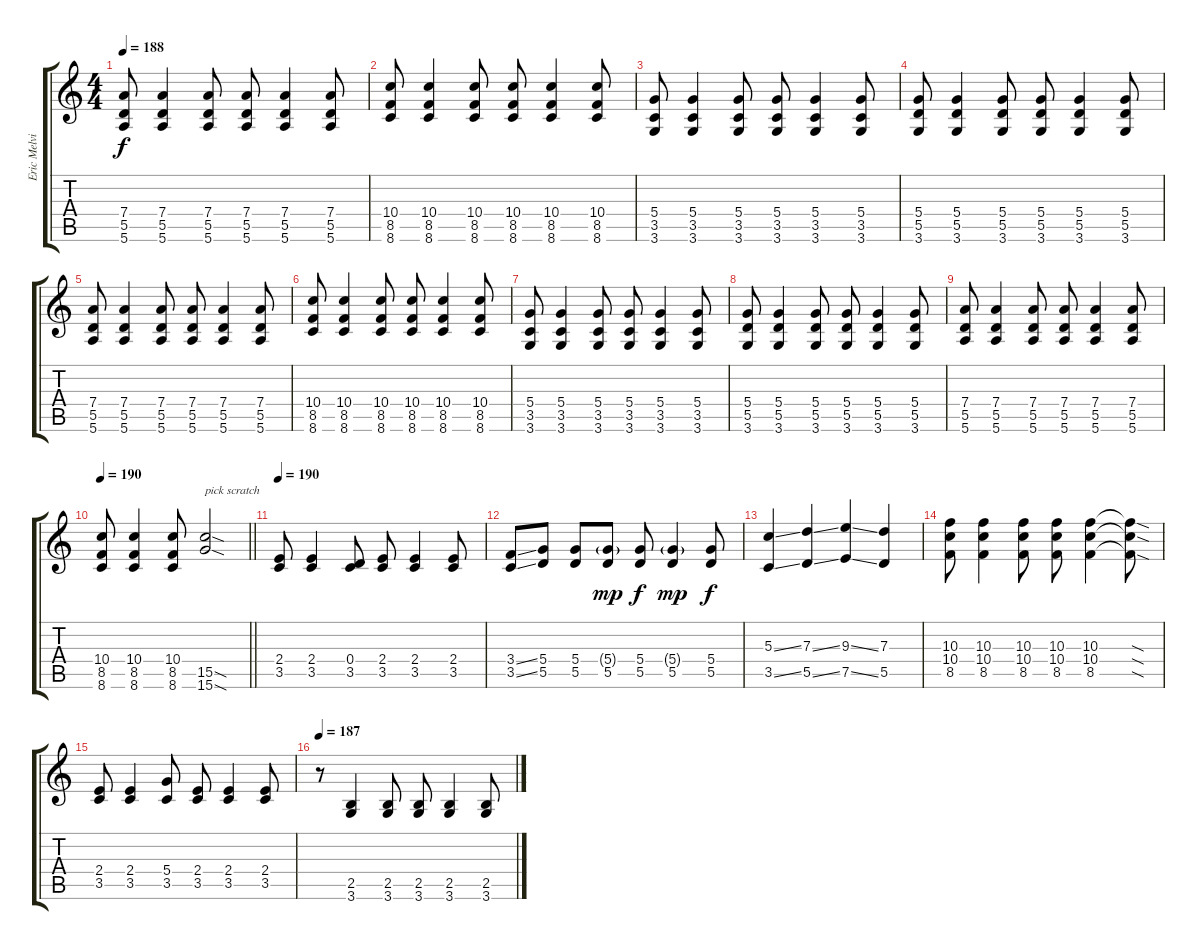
\track ("Eric Melvin" "Eric Melvi") {instrument distortionguitar}
\staff {score tabs}
\tuning (E4 B3 G3 D3 A2 E2) {hide}
\ts (4 4)
\tempo 188
\clef g2
\ks c
(7.4 5.5 5.6).8{dy f} (7.4 5.5 5.6).4 (7.4 5.5 5.6).8 (7.4 5.5 5.6).8 (7.4 5.5 5.6).4 (7.4 5.5 5.6).8 |
(10.4 8.5 8.6).8 (10.4 8.5 8.6).4 (10.4 8.5 8.6).8 (10.4 8.5 8.6).8 (10.4 8.5 8.6).4 (10.4 8.5 8.6).8 |
(5.4 3.5 3.6).8 (5.4 3.5 3.6).4 (5.4 3.5 3.6).8 (5.4 3.5 3.6).8 (5.4 3.5 3.6).4 (5.4 3.5 3.6).8 |
(5.4 5.5 3.6).8 (5.4 5.5 3.6).4 (5.4 5.5 3.6).8 (5.4 5.5 3.6).8 (5.4 5.5 3.6).4 (5.4 5.5 3.6).8 |
(7.4 5.5 5.6).8 (7.4 5.5 5.6).4 (7.4 5.5 5.6).8 (7.4 5.5 5.6).8 (7.4 5.5 5.6).4 (7.4 5.5 5.6).8 |
(10.4 8.5 8.6).8 (10.4 8.5 8.6).4 (10.4 8.5 8.6).8 (10.4 8.5 8.6).8 (10.4 8.5 8.6).4 (10.4 8.5 8.6).8 |
(5.4 3.5 3.6).8 (5.4 3.5 3.6).4 (5.4 3.5 3.6).8 (5.4 3.5 3.6).8 (5.4 3.5 3.6).4 (5.4 3.5 3.6).8 |
(5.4 5.5 3.6).8 (5.4 5.5 3.6).4 (5.4 5.5 3.6).8 (5.4 5.5 3.6).8 (5.4 5.5 3.6).4 (5.4 5.5 3.6).8 |
(7.4 5.5 5.6).8 (7.4 5.5 5.6).4 (7.4 5.5 5.6).8 (7.4 5.5 5.6).8 (7.4 5.5 5.6).4 (7.4 5.5 5.6).8 |
\tempo 190
\barLineRight lightlight
(10.4 8.5 8.6).8 (10.4 8.5 8.6).4 (10.4 8.5 8.6).8 (15.5{sod} 15.6{sod}).2{txt "pick scratch"} |
\section ("" "")
\tempo 190
(2.4 3.5).8 (2.4 3.5).4 (0.4 3.5).8 (2.4 3.5).8 (2.4 3.5).4 (2.4 3.5).8 |
(3.4{ss} 3.5{ss}).8 (5.4 5.5).8 (5.4 5.5).8 (5.4{g} 5.5).8{dy mp} (5.4 5.5).8{dy f} (5.4{g} 5.5).4{dy mp} (5.4 5.5).8{dy f} |
(5.3{ss} 3.5{ss}).4 (7.3{ss} 5.5{ss}).4 (9.3{ss} 7.5{ss}).4 (7.3 5.5).4 |
(10.3 10.4 8.5).8 (10.3 10.4 8.5).4 (10.3 10.4 8.5).8 (10.3 10.4 8.5).8 (10.3 10.4 8.5).4 (10.3{sod t} 10.4{sod t} 8.5{sod t}).8 |
(2.4 3.5).8 (2.4 3.5).4 (5.4 3.5).8 (2.4 3.5).8 (2.4 3.5).4 (2.4 3.5).8 |
\tempo 187
r.8 (2.5 3.6).4 (2.5 3.6).8 (2.5 3.6).8 (2.5 3.6).4 (2.5 3.6).8
